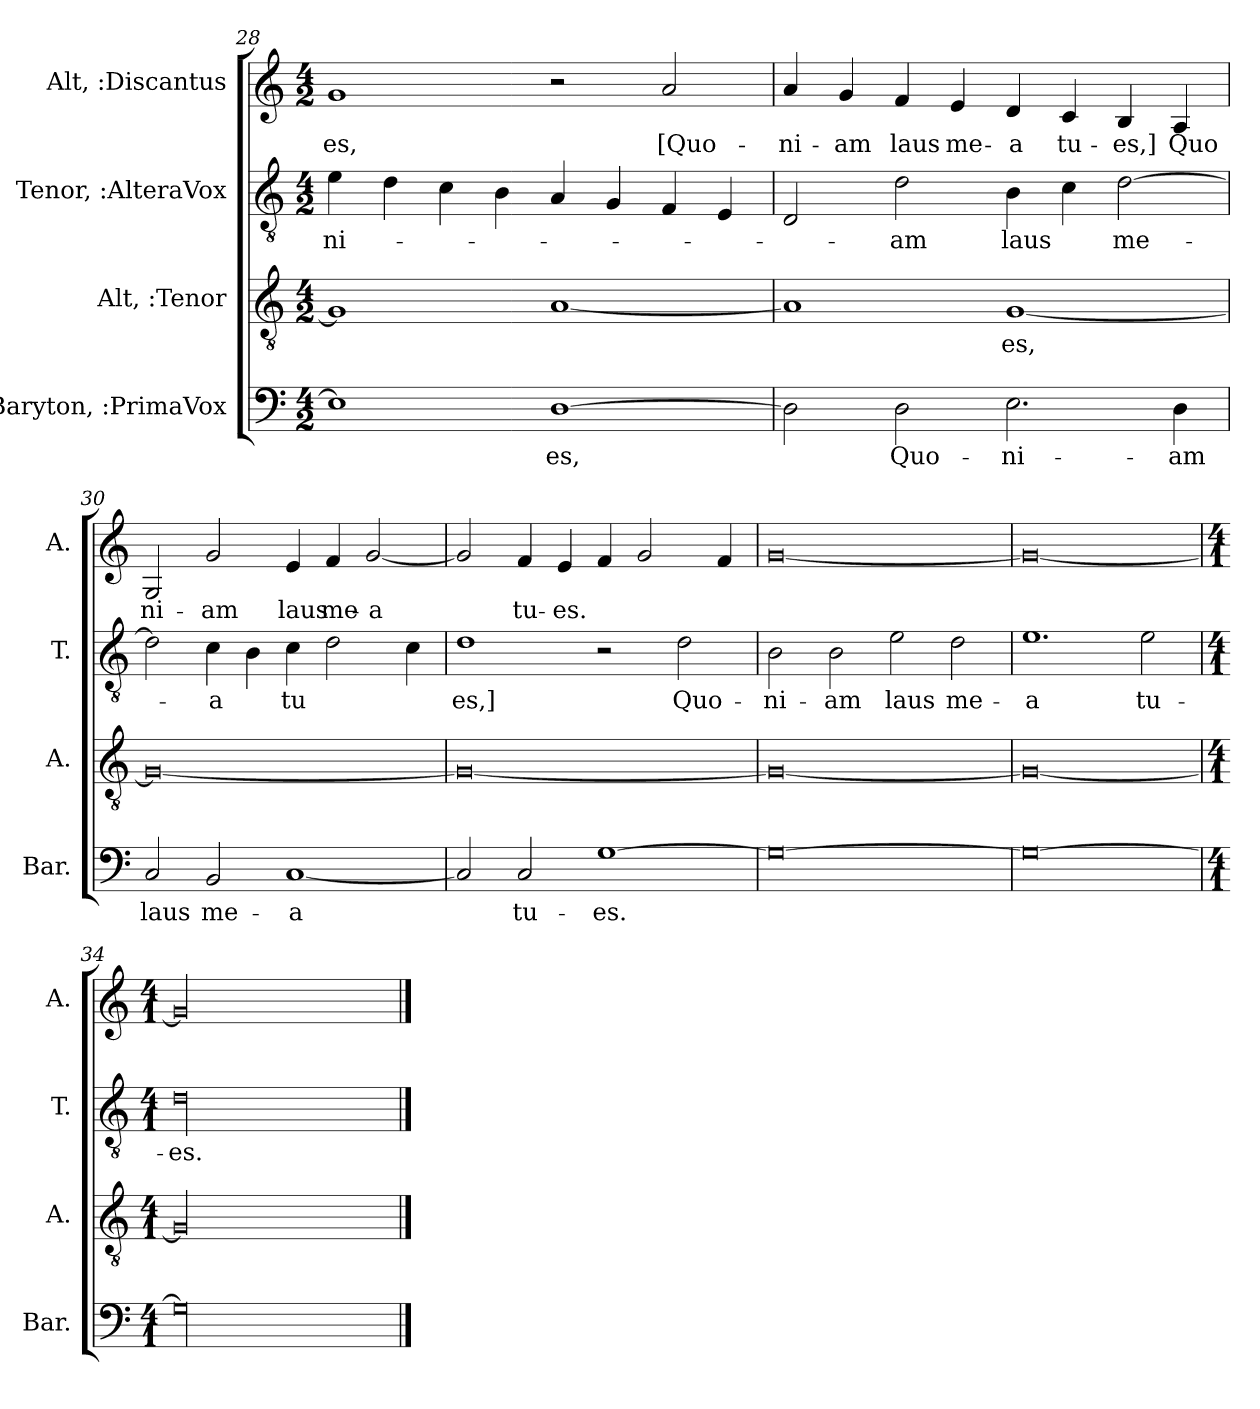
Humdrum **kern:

**kern	**text	**kern	**text	**kern	**text	**kern	**text
*part4	*part4	*part3	*part3	*part2	*part2	*part1	*part1
*staff4	*staff4	*staff3	*staff3	*staff2	*staff2	*staff1	*staff1
*I"Baryton, :PrimaVox	*	*I"Alt, :Tenor	*	*I"Tenor, :AlteraVox	*	*I"Alt, :Discantus	*
*I'Bar.	*	*I'A.	*	*I'T.	*	*I'A.	*
*clefF4	*	*clefGv2	*	*clefGv2	*	*clefG2	*
*k[]	*	*k[]	*	*k[]	*	*k[]	*
*M4/2	*	*M4/2	*	*M4/2	*	*M4/2	*
=28	=28	=28	=28	=28	=28	=28	=28
!	!	!	!	!	!LO:LY:b	!	!LO:LY:b
1E]	.	1G]	.	4e\	-ni-	1g	-es,
.	.	.	.	4d\	.	.	.
.	.	.	.	4c\	.	.	.
.	.	.	.	4B\	.	.	.
!	!LO:LY:b	!	!	!	!	!	!
[1D	es,	[1A	.	4A/	.	2r	.
.	.	.	.	4G/	.	.	.
!	!	!	!	!	!	!	!LO:LY:b
.	.	.	.	4F/	.	2a/	[Quo-
.	.	.	.	4E/	.	.	.
=29	=29	=29	=29	=29	=29	=29	=29
!	!	!	!	!	!	!	!LO:LY:b
2D\]	.	1A]	.	2D/	.	4a/	-ni-
!	!	!	!	!	!	!	!LO:LY:b
.	.	.	.	.	.	4g/	-am
!	!LO:LY:b	!	!	!	!LO:LY:b	!	!LO:LY:b
2D\	Quo-	.	.	2d\	-am	4f/	laus
!	!	!	!	!	!	!	!LO:LY:b
.	.	.	.	.	.	4e/	me-
!	!LO:LY:b	!	!LO:LY:b	!	!LO:LY:b	!	!LO:LY:b
2.E\	-ni-	[1G	es,	4B\	laus	4d/	-a
!	!	!	!	!	!	!	!LO:LY:b
.	.	.	.	4c\	.	4c/	tu-
!	!	!	!	!	!LO:LY:b	!	!LO:LY:b
.	.	.	.	[2d\	me-	4B/	-es,]
!	!LO:LY:b	!	!	!	!	!	!LO:LY:b
4D\	-am	.	.	.	.	4A/	Quo
!!LO:PB:g=z
=30	=30	=30	=30	=30	=30	=30	=30
!	!LO:LY:b	!	!	!	!	!	!LO:LY:b
2C/	laus	0G_	.	2d\]	.	2G/	ni-
!	!LO:LY:b	!	!	!	!LO:LY:b	!	!LO:LY:b
2BB/	me-	.	.	4c\	-a	2g/	-am
.	.	.	.	4B\	.	.	.
!	!LO:LY:b	!	!	!	!LO:LY:b	!	!LO:LY:b
[1C	-a	.	.	4c\	tu	4e/	laus
!	!	!	!	!	!	!	!LO:LY:b
.	.	.	.	2d\	.	4f/	me-
!	!	!	!	!	!	!	!LO:LY:b
.	.	.	.	.	.	[2g/	-a
.	.	.	.	4c\	.	.	.
=31	=31	=31	=31	=31	=31	=31	=31
!	!	!	!	!	!LO:LY:b	!	!
2C/]	.	0G_	.	1d	es,]	2g/]	.
!	!LO:LY:b	!	!	!	!	!	!LO:LY:b
2C/	tu-	.	.	.	.	4f/	tu-
!	!	!	!	!	!	!	!LO:LY:b
.	.	.	.	.	.	4e/	-es.
!	!LO:LY:b	!	!	!	!	!	!
[1G	-es.	.	.	2r	.	4f/	.
.	.	.	.	.	.	2g/	.
!	!	!	!	!	!LO:LY:b	!	!
.	.	.	.	2d\	Quo-	.	.
.	.	.	.	.	.	4f/	.
=32	=32	=32	=32	=32	=32	=32	=32
!	!	!	!	!	!LO:LY:b	!	!
0G_	.	0G_	.	2B\	-ni-	[0g	.
!	!	!	!	!	!LO:LY:b	!	!
.	.	.	.	2B\	-am	.	.
!	!	!	!	!	!LO:LY:b	!	!
.	.	.	.	2e\	laus	.	.
!	!	!	!	!	!LO:LY:b	!	!
.	.	.	.	2d\	me-	.	.
=33	=33	=33	=33	=33	=33	=33	=33
!	!	!	!	!	!LO:LY:b	!	!
0G_	.	0G_	.	1.e	-a	0g_	.
!	!	!	!	!	!LO:LY:b	!	!
.	.	.	.	2e\	tu-	.	.
=34	=34	=34	=34	=34	=34	=34	=34
*M4/1	*	*M4/1	*	*M4/1	*	*M4/1	*
!	!	!	!	!	!LO:LY:b	!	!
00G\]	.	00G/]	.	00d\	-es.	00g/]	.
==	==	==	==	==	==	==	==
*-	*-	*-	*-	*-	*-	*-	*-
